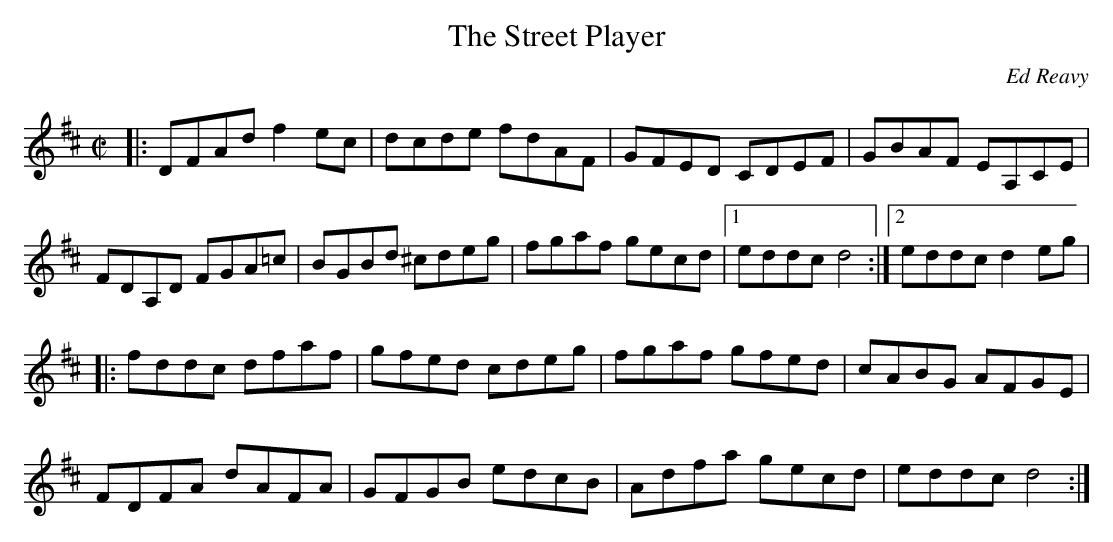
X:1
T:Street Player, The
C:Ed Reavy
M:C|
K:D
|: DFAd f2ec | dcde fdAF | GFED CDEF | GBAF EA,CE|
FDA,D FGA=c | BGBd ^cdeg | fgaf gecd |1 eddc d4 :|2 eddc d2 eg |
|: fddc dfaf | gfed cdeg | fgaf gfed | cABG AFGE |
FDFA dAFA | GFGB edcB | Adfa gecd | eddc d4 :|
